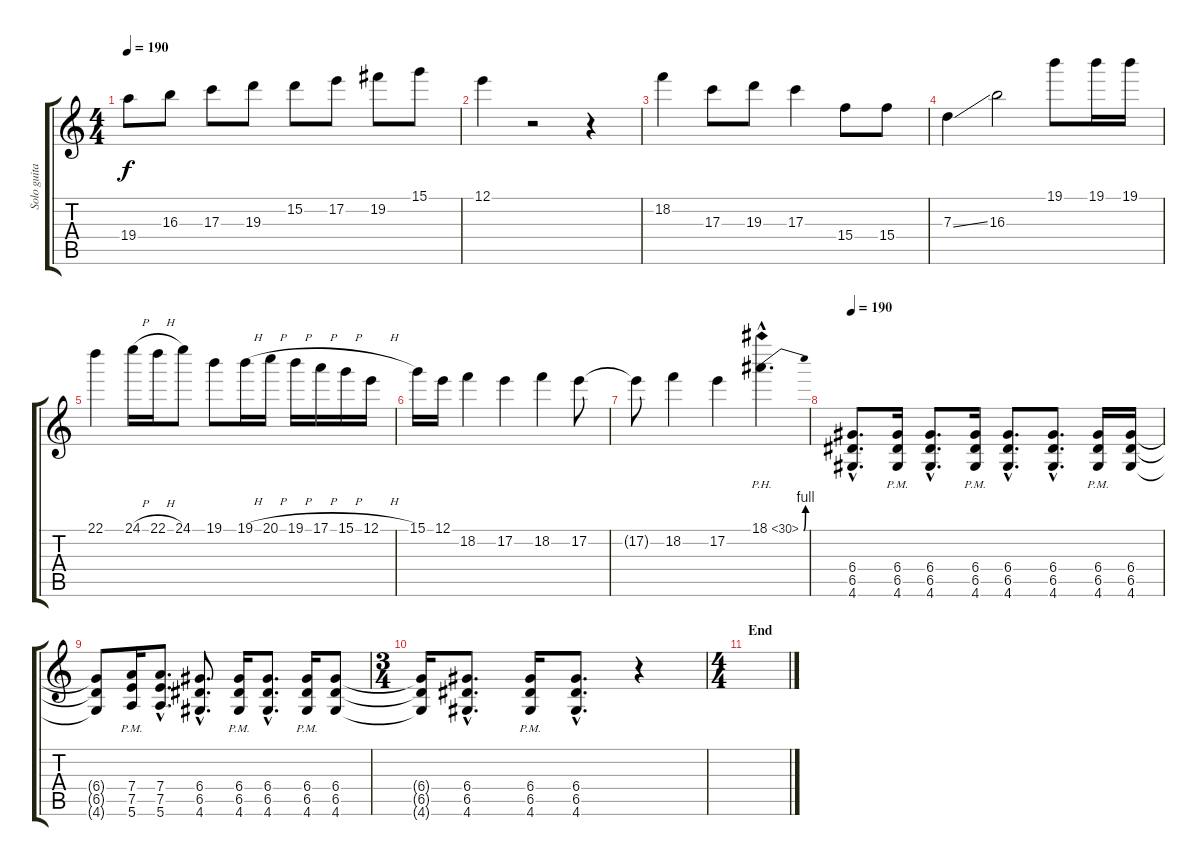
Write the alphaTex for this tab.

\track ("Solo guitar" "Solo guita") {instrument overdrivenguitar}
\staff {score tabs}
\tuning (E4 B3 G3 D3 A2 E2) {hide}
\ts (4 4)
\tempo 190
\clef g2
\ks c
19.4.8{dy f} 16.3.8 17.3.8 19.3.8 15.2.8 17.2.8 19.2.8 15.1.8 |
12.1.4 r.2 r.4 |
18.2.4 17.3.8 19.3.8 17.3.4 15.4.8 15.4.8 |
7.3{ss}.4 16.3.2 19.1.8 19.1.16 19.1.16 |
22.1.4 24.1{h}.16 22.1{h}.16 24.1.8 19.1.8 19.1{h}.16 20.1{h}.16 19.1{h}.16 17.1{h}.16 15.1{h}.16 12.1{h}.16 |
15.1.16 12.1.16 18.2.4 17.2.4 18.2.4 17.2.8 |
17.2{t}.8 18.2.4 17.2.4 18.1{be (bend 0 0 60 4) ph 12 hac}.4{d} |
\tempo 190
(6.4{hac} 6.5{hac} 4.6{hac}).8{d volume 13 instrument distortionguitar} (6.4{pm} 6.5{pm} 4.6{pm}).16 (6.4{hac} 6.5{hac} 4.6{hac}).8{d} (6.4{pm} 6.5{pm} 4.6{pm}).16 (6.4{hac} 6.5{hac} 4.6{hac}).8{d} (6.4{hac} 6.5{hac} 4.6{hac}).8{d} (6.4{pm} 6.5{pm} 4.6{pm}).16 (6.4 6.5 4.6).16 |
(6.4{t} 6.5{t} 4.6{t}).8 (7.4{pm} 7.5{pm} 5.6{pm}).16 (7.4{hac} 7.5{hac} 5.6{hac}).8{d} (6.4{hac} 6.5{hac} 4.6{hac}).8{d} (6.4{pm} 6.5{pm} 4.6{pm}).16 (6.4{hac} 6.5{hac} 4.6{hac}).8{d} (6.4{pm} 6.5{pm} 4.6{pm}).16 (6.4 6.5 4.6).8 |
\ts (3 4)
(6.4{t} 6.5{t} 4.6{t}).16 (6.4{hac} 6.5{hac} 4.6{hac}).8{d} (6.4{pm} 6.5{pm} 4.6{pm}).16 (6.4{hac} 6.5{hac} 4.6{hac}).8{d} r.4 |
\ts (4 4)
\section ("" "End")
